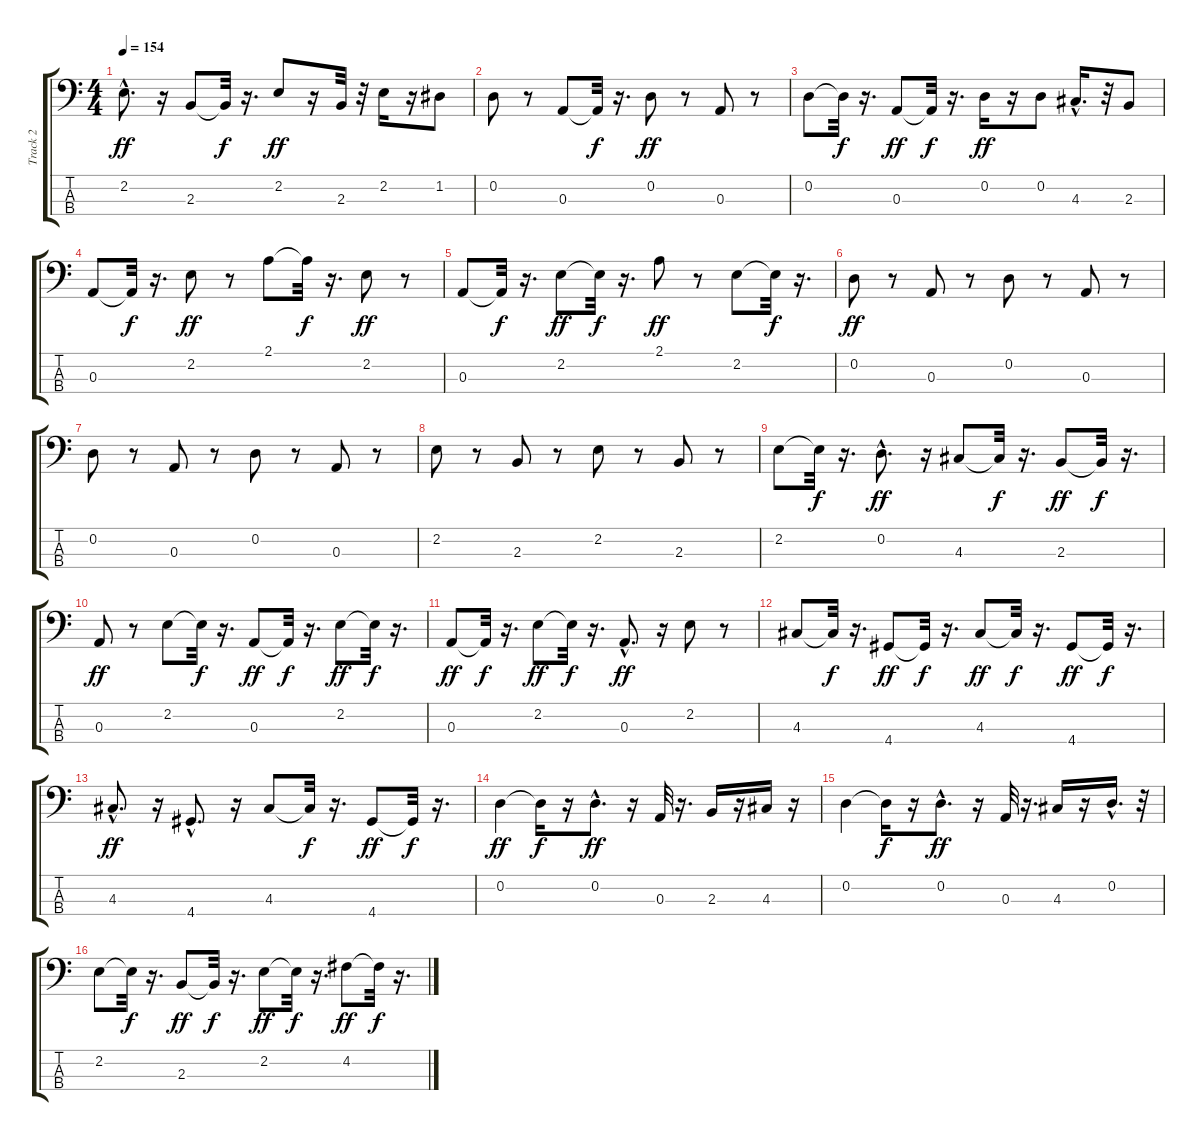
\track ("Track 2" "Track 2") {instrument electricbassfinger}
\staff {score tabs}
\tuning (G2 D2 A1 E1) {hide}
\ts (4 4)
\tempo 154
\clef f4
\ks c
2.2{hac}.8{d dy ff} r.16 2.3.8 2.3{t}.32{dy f} r.16{d} 2.2.8{dy ff} r.16 2.3.32 r.32 2.2.16 r.16 1.2.8 |
0.2.8 r.8 0.3.8 0.3{t}.32{dy f} r.16{d} 0.2.8{dy ff} r.8 0.3.8 r.8 |
0.2.8 0.2{t}.32{dy f} r.16{d} 0.3.8{dy ff} 0.3{t}.32{dy f} r.16{d} 0.2.16{dy ff} r.16 0.2.8 4.3{hac}.16{d} r.32 2.3.8 |
0.3.8 0.3{t}.32{dy f} r.16{d} 2.2.8{dy ff} r.8 2.1.8 2.1{t}.32{dy f} r.16{d} 2.2.8{dy ff} r.8 |
0.3.8 0.3{t}.32{dy f} r.16{d} 2.2.8{dy ff} 2.2{t}.32{dy f} r.16{d} 2.1.8{dy ff} r.8 2.2.8 2.2{t}.32{dy f} r.16{d} |
0.2.8{dy ff} r.8 0.3.8 r.8 0.2.8 r.8 0.3.8 r.8 |
0.2.8 r.8 0.3.8 r.8 0.2.8 r.8 0.3.8 r.8 |
2.2.8 r.8 2.3.8 r.8 2.2.8 r.8 2.3.8 r.8 |
2.2.8 2.2{t}.32{dy f} r.16{d} 0.2{hac}.8{d dy ff} r.16 4.3.8 4.3{t}.32{dy f} r.16{d} 2.3.8{dy ff} 2.3{t}.32{dy f} r.16{d} |
0.3.8{dy ff} r.8 2.2.8 2.2{t}.32{dy f} r.16{d} 0.3.8{dy ff} 0.3{t}.32{dy f} r.16{d} 2.2.8{dy ff} 2.2{t}.32{dy f} r.16{d} |
0.3.8{dy ff} 0.3{t}.32{dy f} r.16{d} 2.2.8{dy ff} 2.2{t}.32{dy f} r.16{d} 0.3{hac}.8{d dy ff} r.16 2.2.8 r.8 |
4.3.8 4.3{t}.32{dy f} r.16{d} 4.4.8{dy ff} 4.4{t}.32{dy f} r.16{d} 4.3.8{dy ff} 4.3{t}.32{dy f} r.16{d} 4.4.8{dy ff} 4.4{t}.32{dy f} r.16{d} |
4.3{hac}.8{d dy ff} r.16 4.4{hac}.8{d} r.16 4.3.8 4.3{t}.32{dy f} r.16{d} 4.4.8{dy ff} 4.4{t}.32{dy f} r.16{d} |
0.2.4{dy ff} 0.2{t}.16{dy f} r.16 0.2{hac}.8{d dy ff} r.16 0.3.32 r.16{d} 2.3.16 r.16 4.3.16 r.16 |
0.2.4 0.2{t}.16{dy f} r.16 0.2{hac}.8{d dy ff} r.16 0.3.32 r.16{d} 4.3.16 r.16 0.2{hac}.16{d} r.32 |
2.2.8 2.2{t}.32{dy f} r.16{d} 2.3.8{dy ff} 2.3{t}.32{dy f} r.16{d} 2.2.8{dy ff} 2.2{t}.32{dy f} r.16{d} 4.2.8{dy ff} 4.2{t}.32{dy f} r.16{d}
